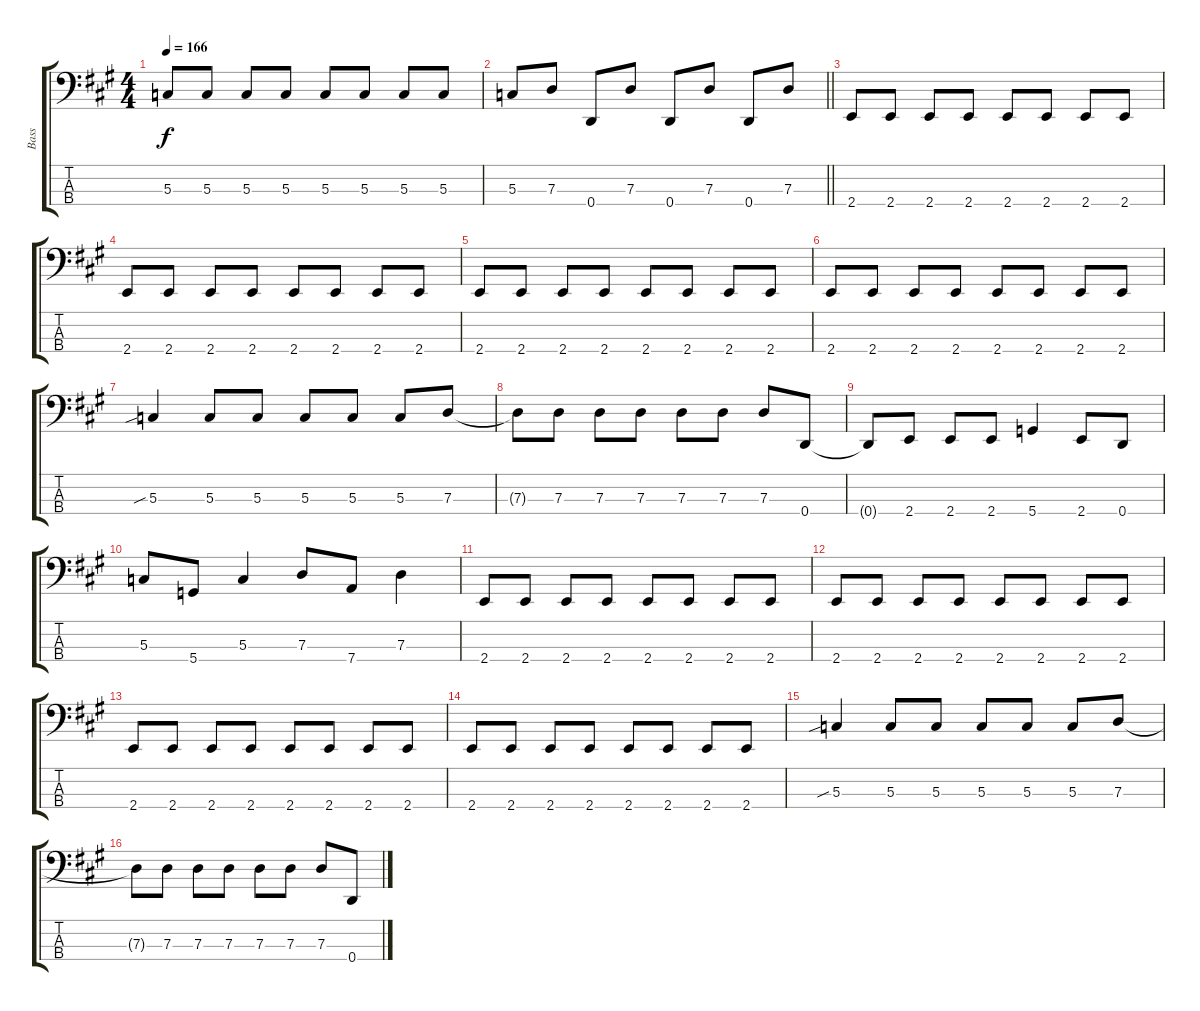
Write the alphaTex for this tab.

\track ("Bass" "Bass") {instrument electricbasspick}
\staff {score tabs}
\tuning (F2 C2 G1 D1) {hide}
\ts (4 4)
\tempo 166
\clef f4
\ks a
5.3.8{dy f} 5.3.8 5.3.8 5.3.8 5.3.8 5.3.8 5.3.8 5.3.8 |
\barLineRight lightlight
5.3.8 7.3.8 0.4.8 7.3.8 0.4.8 7.3.8 0.4.8 7.3.8 |
\section ("" " ")
2.4.8 2.4.8 2.4.8 2.4.8 2.4.8 2.4.8 2.4.8 2.4.8 |
2.4.8 2.4.8 2.4.8 2.4.8 2.4.8 2.4.8 2.4.8 2.4.8 |
2.4.8 2.4.8 2.4.8 2.4.8 2.4.8 2.4.8 2.4.8 2.4.8 |
2.4.8 2.4.8 2.4.8 2.4.8 2.4.8 2.4.8 2.4.8 2.4.8 |
5.3{sib}.4 5.3.8 5.3.8 5.3.8 5.3.8 5.3.8 7.3.8 |
7.3{t}.8 7.3.8 7.3.8 7.3.8 7.3.8 7.3.8 7.3.8 0.4.8 |
0.4{t}.8 2.4.8 2.4.8 2.4.8 5.4.4 2.4.8 0.4.8 |
5.3.8 5.4.8 5.3.4 7.3.8 7.4.8 7.3.4 |
2.4.8 2.4.8 2.4.8 2.4.8 2.4.8 2.4.8 2.4.8 2.4.8 |
2.4.8 2.4.8 2.4.8 2.4.8 2.4.8 2.4.8 2.4.8 2.4.8 |
2.4.8 2.4.8 2.4.8 2.4.8 2.4.8 2.4.8 2.4.8 2.4.8 |
2.4.8 2.4.8 2.4.8 2.4.8 2.4.8 2.4.8 2.4.8 2.4.8 |
5.3{sib}.4 5.3.8 5.3.8 5.3.8 5.3.8 5.3.8 7.3.8 |
7.3{t}.8 7.3.8 7.3.8 7.3.8 7.3.8 7.3.8 7.3.8 0.4.8
